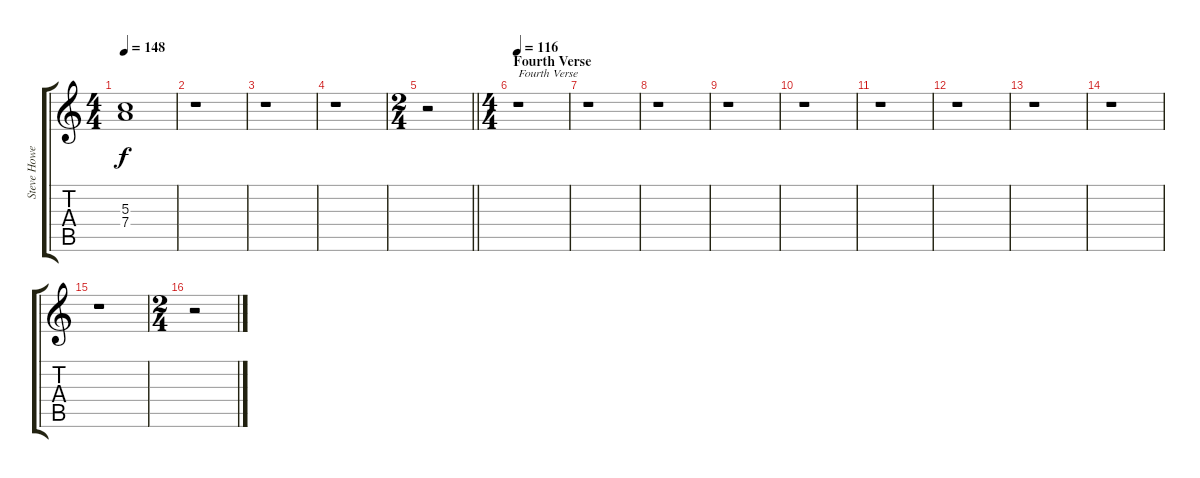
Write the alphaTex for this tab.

\track ("Steve Howe 2" "Steve Howe") {instrument electricguitarjazz}
\staff {score tabs}
\tuning (E4 B3 G3 D3 A2 E2) {hide}
\ts (4 4)
\tempo 148
\clef g2
\ks c
(5.3 7.4).1{dy f} |
r.1 |
r.1 |
r.1 |
\ts (2 4)
\barLineRight lightlight
r.2 |
\ts (4 4)
\section ("" "Fourth Verse")
\tempo 116
r.1{txt "Fourth Verse"} |
r.1 |
r.1 |
r.1 |
r.1 |
r.1 |
r.1 |
r.1 |
r.1 |
r.1 |
\ts (2 4)
r.2
